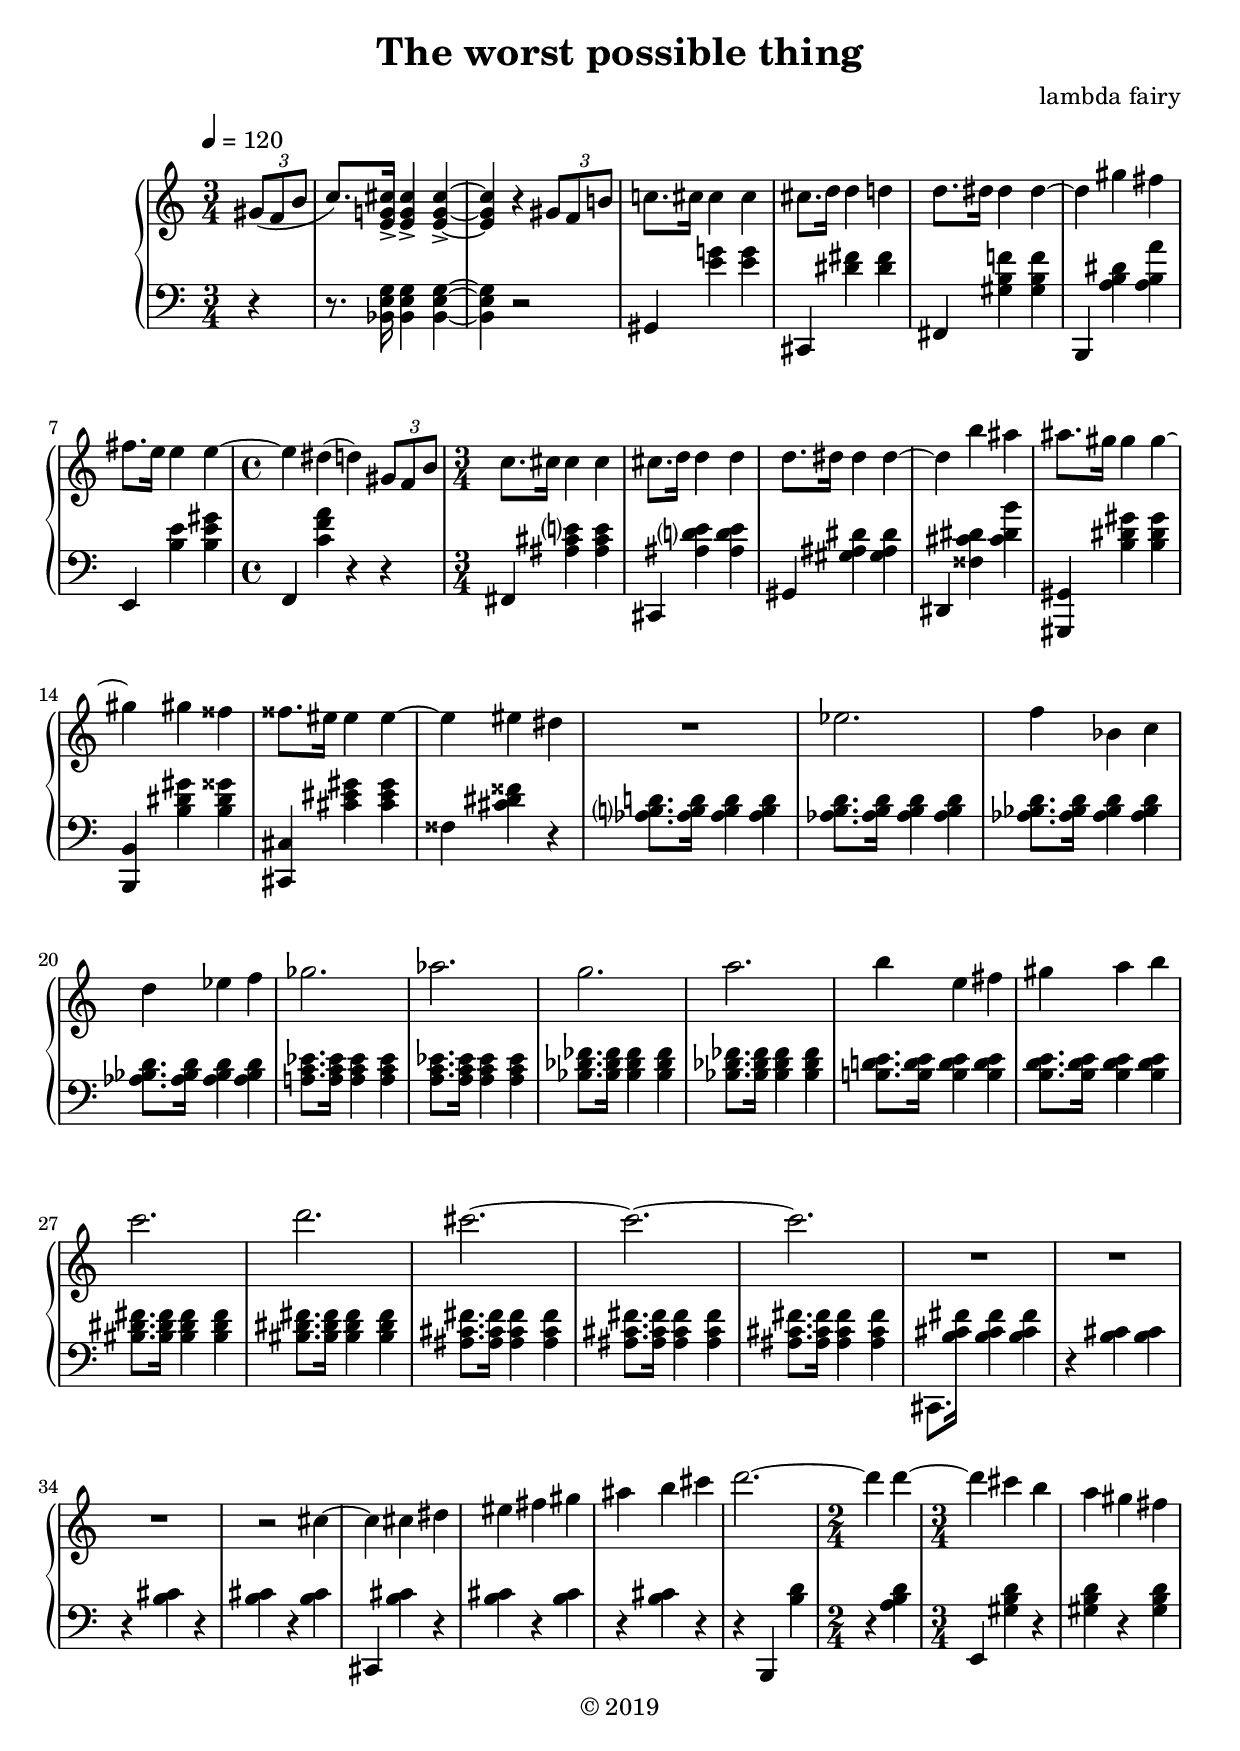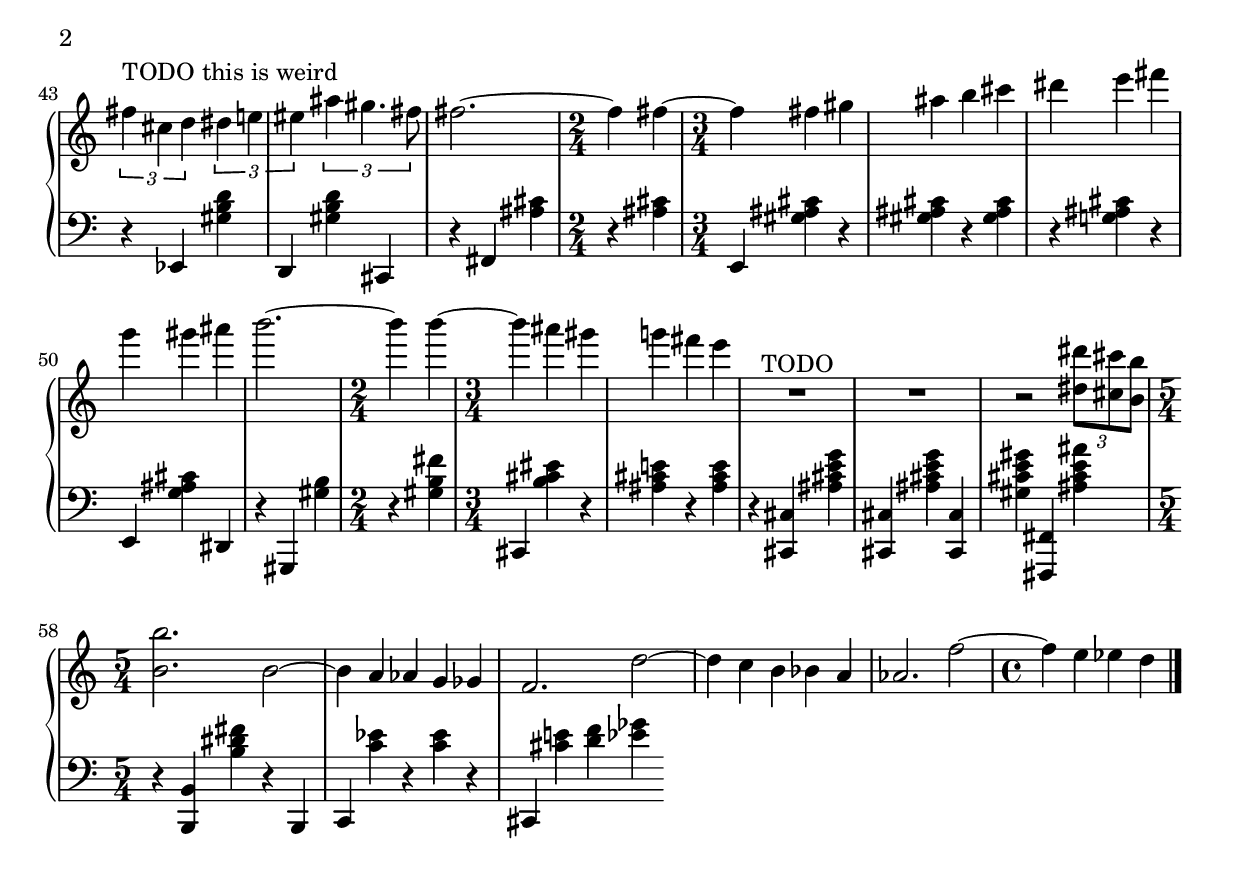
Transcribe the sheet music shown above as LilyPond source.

\version "2.18.2"

\include "articulate.ly"
\include "shared.ily"

#(set-global-staff-size 21)

\header {
    title = "The worst possible thing"
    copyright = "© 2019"
    }

A = {
    \set Staff.midiInstrument = #"acoustic grand"
    \tempo 4 = 120
    \key c \major

    \time 3/4

    \relative c'' {
        \partial 4
        \times 2/3 { gs8( f b }
        | c8.) <cs g e>16-> q4-> q-> ~
        | q r

        \times 2/3 { gs8 f b }
        | c8. cs16 cs4 cs
        | cs8. d16 d4 d
        | d8. ds16 ds4 ds ~
        | ds gs fs
        | fs8. e16 e4 e ~

        \time 4/4
        | e ds( d)
        }

    \relative c'' {
        \times 2/3 { gs8 f b }
        \time 3/4
        | c8. cs16 cs4 cs
        | cs8. d16 d4 d
        | d8. ds16 ds4 ds ~
        | ds b' as

        | as8. gs16 gs4 gs ~
        | gs gs fss
        | fss8. es16 es4 es ~
        | es es ds
        }

    \relative c'' {
        | R2.
        | ef
        | f4 bf, c
        | d ef f
        | gf2.
        | af

        | g2.
        | a
        | b4 e, fs
        | gs a b
        | c2.
        | d

        | cs2. ~
        | cs ~
        | cs

        | R2.*3
        }

    \relative c'' {
        | r2 cs4 ~
        | cs cs ds
        | es fs gs
        | as b cs
        | d2. ~
        \time 2/4
        | d4 d ~
        \time 3/4
        | d cs b
        | a gs fs
        | \times 2/3 { fs4^"TODO this is weird" cs d } \times 2/3 { ds e es } \times 2/3 { as gs4. fs8 }
        | fs2. ~
        \time 2/4
        | fs4 fs ~
        \time 3/4
        | fs fs gs
        | as b cs
        | ds e fs
        | g gs as
        | b2. ~
        \time 2/4
        | b4 b ~
        \time 3/4
        | b as gs
        | g fs e
        | R4*3-"TODO"
        | R4*3
        | r2 \times 2/3 { <ds, ds'>8 <cs cs'> <b b'> }
        \time 5/4
        | <b b'>2.
        }

    \relative c'' {
        b2 ~
        | b4 a af g gf
        | f2. d'2 ~
        | d4 c b bf a
        | af2. f'2 ~
        \time 4/4
        | f4 e ef d
        }

    \bar "|."
    }

B = {
    \clef bass
    \set Staff.midiInstrument = #"acoustic grand"
    \key c \major

    \relative c {
        r4
        | r8. <bf e g>16 q4 q ~
        | q r2

        | gs4 <e'' g> q
        | cs,, <ds'' fs> q
        | fs,, <gs' b f'> q
        | b,, <a'' b ds> <a b a'>

        | e, <b'' e> <b e gs>
        | f, <c'' f a> r
        }

    \relative c {
        r
        | fs, <as' cs e?> q
        | cs,, <as'' d? e> q
        | gs, <gs' as ds> q
        | ds, <fss' cs' ds> <cs' ds b'>

        | <gs,, gs'> <b'' ds gs> q
        | <b,, b'> <b'' ds gs> <b ds gss>
        | <cs,, cs'> <cs'' es gs> q
        | fss, <cs' ds fss> r
        }

    \relative c' {
        % write out repeat by hand to avoid duplicating the accidental
        | <af b? d>8. q16 q4 q
        | <af b d>8. q16 q4 q
        \repeat unfold 2 { | <af bf d>8. q16 q4 q }
        \repeat unfold 2 { | <a c ef>8. q16 q4 q }
        \repeat unfold 2 { | <bf df ff>8. q16 q4 q }
        \repeat unfold 2 { | <b d e>8. q16 q4 q }
        \repeat unfold 2 { | <bs ds fs>8. q16 q4 q }
        \repeat unfold 3 { | <as cs fs>8. q16 q4 q }

        | cs,,8. <b'' cs fs>16 q4 q
        | r <b cs> q
        | r q r
        | q r q
        }

    \relative c' {
        | cs,, <b'' cs> r
        | q r q
        | r q r
        | r b,, <b'' d>
        | r <a b d>
        | e, <gs' b d> r
        | q r q
        | r ef, q d q cs
        | r fs <as' cs>
        | r q
        | e, <gs' as cs> r
        | q r q
        | r <g as cs> r
        | e, q ds
        | r gs, <gs'' b>
        | r <gs b fs'>
        | cs,, <b'' cs es> r
        | <as cs e> r q
        | r <cs,, cs'> <as'' cs e g>
        | <cs,, cs'> <as'' cs e g> <cs,, cs'>
        | <gs'' cs e gs> <fs,, fs'> <as'' cs e as>
        | r <b,, b'> <b'' ds fs>
        }

    \relative c {
        r4 b,
        | c <c'' ef> r q r
        | cs,, <cs'' e> <d f> <ef gf>
        }

    }

stuff = <<
    \new PianoStaff <<
        #(set-accidental-style 'piano)
        \new Staff = "A" { \A }
        \new Staff = "B" { \B }
        >>
    >>

\score {
    \stuff
    \layout { }
    }

\score {
    \articulate \stuff
    \midi { }
    }
